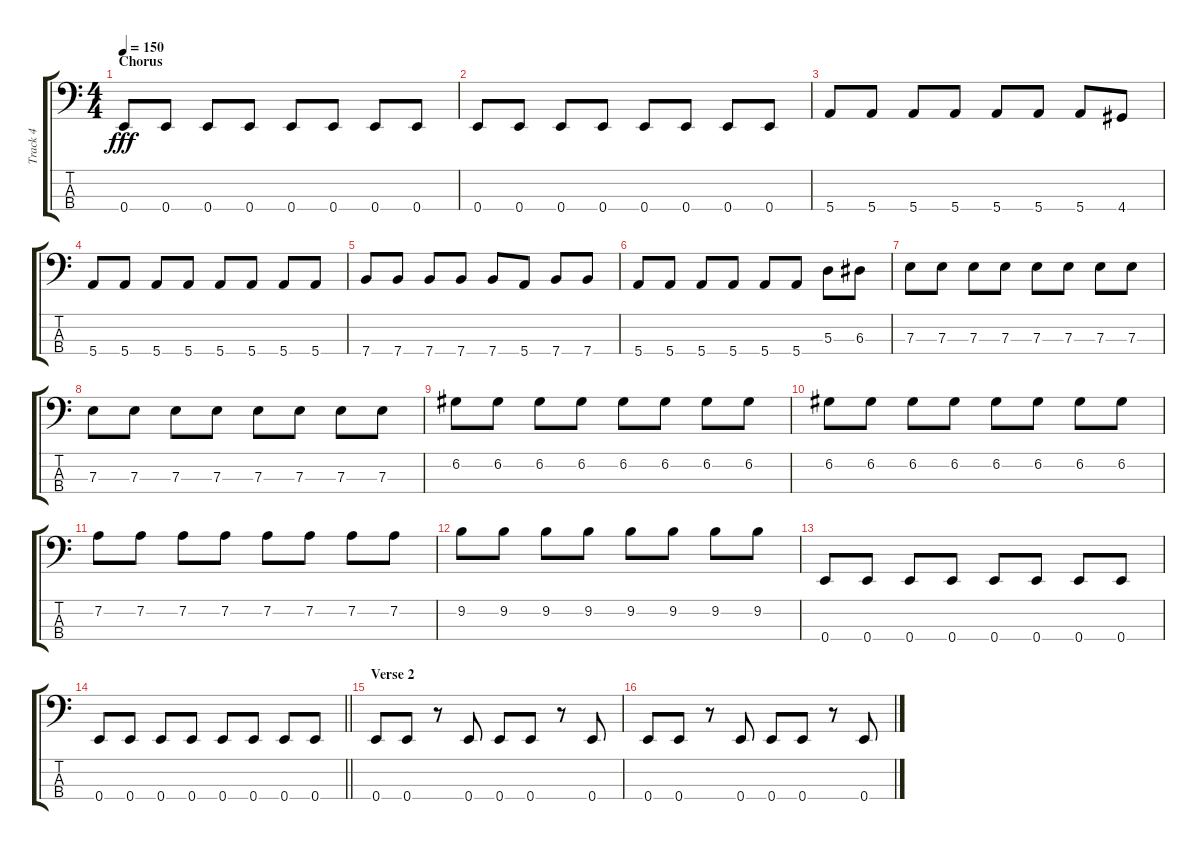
\track ("Track 4" "Track 4") {instrument electricbassfinger}
\staff {score tabs}
\tuning (G2 D2 A1 E1) {hide}
\ts (4 4)
\section ("" "Chorus")
\tempo 150
\clef f4
\ks c
0.4.8{dy fff} 0.4.8 0.4.8 0.4.8 0.4.8 0.4.8 0.4.8 0.4.8 |
0.4.8 0.4.8 0.4.8 0.4.8 0.4.8 0.4.8 0.4.8 0.4.8 |
5.4.8 5.4.8 5.4.8 5.4.8 5.4.8 5.4.8 5.4.8 4.4.8 |
5.4.8 5.4.8 5.4.8 5.4.8 5.4.8 5.4.8 5.4.8 5.4.8 |
7.4.8 7.4.8 7.4.8 7.4.8 7.4.8 5.4.8 7.4.8 7.4.8 |
5.4.8 5.4.8 5.4.8 5.4.8 5.4.8 5.4.8 5.3.8 6.3.8 |
7.3.8 7.3.8 7.3.8 7.3.8 7.3.8 7.3.8 7.3.8 7.3.8 |
7.3.8 7.3.8 7.3.8 7.3.8 7.3.8 7.3.8 7.3.8 7.3.8 |
6.2.8 6.2.8 6.2.8 6.2.8 6.2.8 6.2.8 6.2.8 6.2.8 |
6.2.8 6.2.8 6.2.8 6.2.8 6.2.8 6.2.8 6.2.8 6.2.8 |
7.2.8 7.2.8 7.2.8 7.2.8 7.2.8 7.2.8 7.2.8 7.2.8 |
9.2.8 9.2.8 9.2.8 9.2.8 9.2.8 9.2.8 9.2.8 9.2.8 |
0.4.8 0.4.8 0.4.8 0.4.8 0.4.8 0.4.8 0.4.8 0.4.8 |
\barLineRight lightlight
0.4.8 0.4.8 0.4.8 0.4.8 0.4.8 0.4.8 0.4.8 0.4.8 |
\section ("" "Verse 2")
0.4.8 0.4.8 r.8 0.4.8 0.4.8 0.4.8 r.8 0.4.8 |
0.4.8 0.4.8 r.8 0.4.8 0.4.8 0.4.8 r.8 0.4.8
